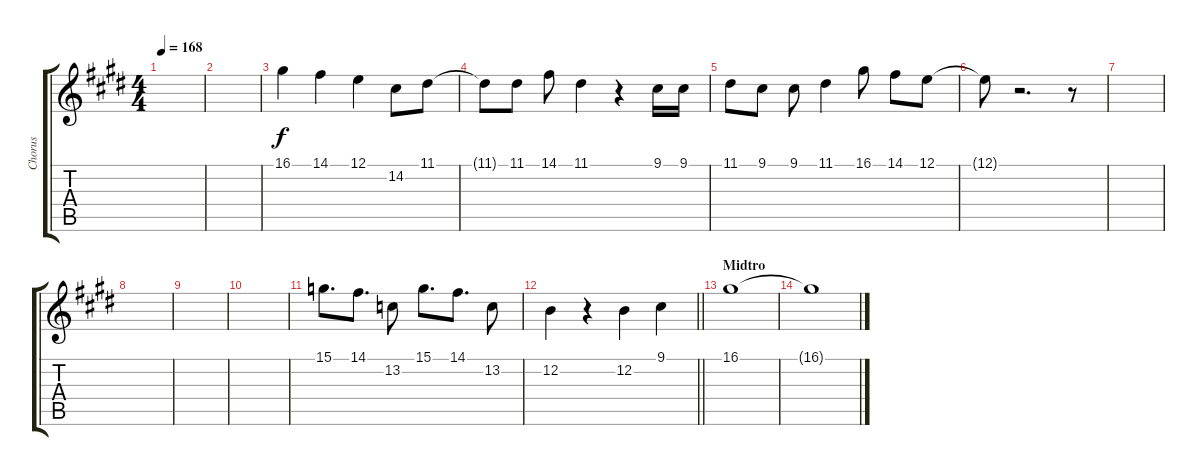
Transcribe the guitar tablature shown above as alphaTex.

\track ("Chorus" "Chorus") {instrument tenorsax}
\staff {score tabs}
\tuning (E4 B3 G3 D3 A2 E2) {hide}
\ts (4 4)
\tempo 168
\clef g2
\ks e
|
|
16.1.4 14.1.4 12.1.4 14.2.8 11.1.8 |
11.1{t}.8 11.1.8 14.1.8 11.1.4 r.4 9.1.16 9.1.16 |
11.1.8 9.1.8 9.1.8 11.1.4 16.1.8 14.1.8 12.1.8 |
12.1{t}.8 r.2{d} r.8 |
|
|
|
|
15.1.8{d} 14.1.8{d} 13.2.8 15.1.8{d} 14.1.8{d} 13.2.8 |
\barLineRight lightlight
12.2.4 r.4 12.2.4 9.1.4 |
\section ("" "Midtro")
16.1.1 |
16.1{t}.1
